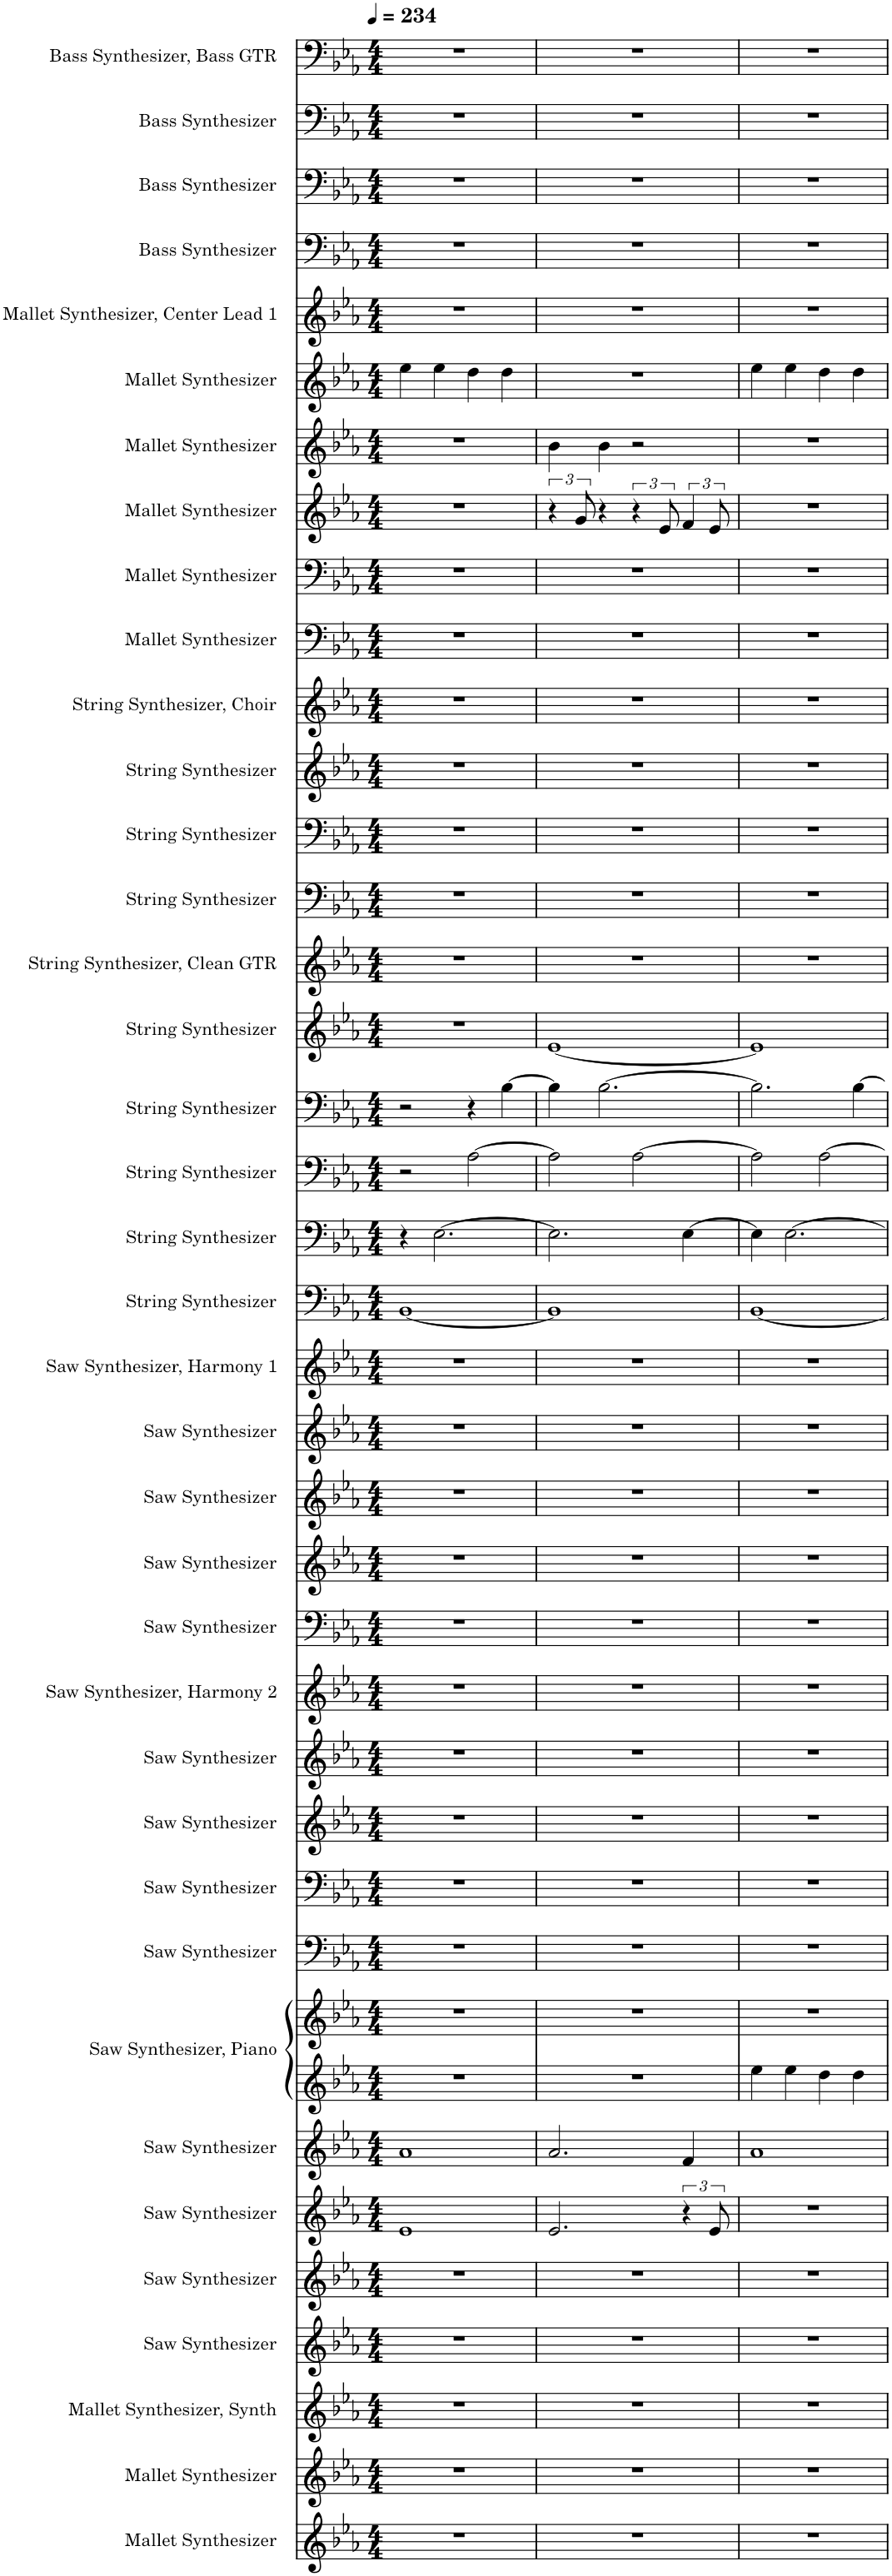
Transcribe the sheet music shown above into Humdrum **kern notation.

**kern	**kern	**kern	**kern	**kern	**kern	**kern	**kern	**kern	**kern	**kern	**kern	**kern	**kern	**kern	**kern	**kern	**kern	**kern	**kern	**kern	**kern	**kern	**kern	**kern	**kern	**kern	**kern	**kern	**kern	**kern	**kern	**kern	**kern	**kern	**kern	**kern	**kern	**kern
*part38	*part37	*part36	*part35	*part34	*part33	*part32	*part31	*part31	*part30	*part29	*part28	*part27	*part26	*part25	*part24	*part23	*part22	*part21	*part20	*part19	*part18	*part17	*part16	*part15	*part14	*part13	*part12	*part11	*part10	*part9	*part8	*part7	*part6	*part5	*part4	*part3	*part2	*part1
*staff39	*staff38	*staff37	*staff36	*staff35	*staff34	*staff33	*staff32	*staff31	*staff30	*staff29	*staff28	*staff27	*staff26	*staff25	*staff24	*staff23	*staff22	*staff21	*staff20	*staff19	*staff18	*staff17	*staff16	*staff15	*staff14	*staff13	*staff12	*staff11	*staff10	*staff9	*staff8	*staff7	*staff6	*staff5	*staff4	*staff3	*staff2	*staff1
*I"Mallet Synthesizer	*I"Mallet Synthesizer	*I"Mallet Synthesizer, Synth	*I"Saw Synthesizer	*I"Saw Synthesizer	*I"Saw Synthesizer	*I"Saw Synthesizer	*I"Saw Synthesizer, Piano	*	*I"Saw Synthesizer	*I"Saw Synthesizer	*I"Saw Synthesizer	*I"Saw Synthesizer	*I"Saw Synthesizer, Harmony 2	*I"Saw Synthesizer	*I"Saw Synthesizer	*I"Saw Synthesizer	*I"Saw Synthesizer	*I"Saw Synthesizer, Harmony 1	*I"String Synthesizer	*I"String Synthesizer	*I"String Synthesizer	*I"String Synthesizer	*I"String Synthesizer	*I"String Synthesizer, Clean GTR	*I"String Synthesizer	*I"String Synthesizer	*I"String Synthesizer	*I"String Synthesizer, Choir	*I"Mallet Synthesizer	*I"Mallet Synthesizer	*I"Mallet Synthesizer	*I"Mallet Synthesizer	*I"Mallet Synthesizer	*I"Mallet Synthesizer, Center Lead 1	*I"Bass Synthesizer	*I"Bass Synthesizer	*I"Bass Synthesizer	*I"Bass Synthesizer, Bass GTR
*I'Mal. Syn.	*I'Mal. Syn.	*I'Mal. Syn.	*I'Synth.	*I'Synth.	*I'Synth.	*I'Synth.	*I'Synth.	*	*I'Synth.	*I'Synth.	*I'Synth.	*I'Synth.	*I'Synth.	*I'Synth.	*I'Synth.	*I'Synth.	*I'Synth.	*I'Synth.	*I'Synth.	*I'Synth.	*I'Synth.	*I'Synth.	*I'Synth.	*I'Synth.	*I'Synth.	*I'Synth.	*I'Synth.	*I'Synth.	*I'Mal. Syn.	*I'Mal. Syn.	*I'Mal. Syn.	*I'Mal. Syn.	*I'Mal. Syn.	*I'Mal. Syn.	*I'Synth.	*I'Synth.	*I'Synth.	*I'Synth.
*clefG2	*clefG2	*clefG2	*clefG2	*clefG2	*clefG2	*clefG2	*clefG2	*clefG2	*clefF4	*clefF4	*clefG2	*clefG2	*clefG2	*clefF4	*clefG2	*clefG2	*clefG2	*clefG2	*clefF4	*clefF4	*clefF4	*clefF4	*clefG2	*clefG2	*clefF4	*clefF4	*clefG2	*clefG2	*clefF4	*clefF4	*clefG2	*clefG2	*clefG2	*clefG2	*clefF4	*clefF4	*clefF4	*clefF4
*k[b-e-a-]	*k[b-e-a-]	*k[b-e-a-]	*k[b-e-a-]	*k[b-e-a-]	*k[b-e-a-]	*k[b-e-a-]	*k[b-e-a-]	*k[b-e-a-]	*k[b-e-a-]	*k[b-e-a-]	*k[b-e-a-]	*k[b-e-a-]	*k[b-e-a-]	*k[b-e-a-]	*k[b-e-a-]	*k[b-e-a-]	*k[b-e-a-]	*k[b-e-a-]	*k[b-e-a-]	*k[b-e-a-]	*k[b-e-a-]	*k[b-e-a-]	*k[b-e-a-]	*k[b-e-a-]	*k[b-e-a-]	*k[b-e-a-]	*k[b-e-a-]	*k[b-e-a-]	*k[b-e-a-]	*k[b-e-a-]	*k[b-e-a-]	*k[b-e-a-]	*k[b-e-a-]	*k[b-e-a-]	*k[b-e-a-]	*k[b-e-a-]	*k[b-e-a-]	*k[b-e-a-]
*M4/4	*M4/4	*M4/4	*M4/4	*M4/4	*M4/4	*M4/4	*M4/4	*M4/4	*M4/4	*M4/4	*M4/4	*M4/4	*M4/4	*M4/4	*M4/4	*M4/4	*M4/4	*M4/4	*M4/4	*M4/4	*M4/4	*M4/4	*M4/4	*M4/4	*M4/4	*M4/4	*M4/4	*M4/4	*M4/4	*M4/4	*M4/4	*M4/4	*M4/4	*M4/4	*M4/4	*M4/4	*M4/4	*M4/4
*MM234	*MM234	*MM234	*MM234	*MM234	*MM234	*MM234	*MM234	*MM234	*MM234	*MM234	*MM234	*MM234	*MM234	*MM234	*MM234	*MM234	*MM234	*MM234	*MM234	*MM234	*MM234	*MM234	*MM234	*MM234	*MM234	*MM234	*MM234	*MM234	*MM234	*MM234	*MM234	*MM234	*MM234	*MM234	*MM234	*MM234	*MM234	*MM234
=1	=1	=1	=1	=1	=1	=1	=1	=1	=1	=1	=1	=1	=1	=1	=1	=1	=1	=1	=1	=1	=1	=1	=1	=1	=1	=1	=1	=1	=1	=1	=1	=1	=1	=1	=1	=1	=1	=1
1r	1r	1r	1r	1r	1e-	1a-	1r	1r	1r	1r	1r	1r	1r	1r	1r	1r	1r	1r	[1BB-	4r	2r	2r	1r	1r	1r	1r	1r	1r	1r	1r	1r	1r	4ee-\	1r	1r	1r	1r	1r
.	.	.	.	.	.	.	.	.	.	.	.	.	.	.	.	.	.	.	.	[2.E-\	.	.	.	.	.	.	.	.	.	.	.	.	4ee-\	.	.	.	.	.
.	.	.	.	.	.	.	.	.	.	.	.	.	.	.	.	.	.	.	.	.	[2A-\	4r	.	.	.	.	.	.	.	.	.	.	4dd\	.	.	.	.	.
.	.	.	.	.	.	.	.	.	.	.	.	.	.	.	.	.	.	.	.	.	.	[4B-\	.	.	.	.	.	.	.	.	.	.	4dd\	.	.	.	.	.
=2	=2	=2	=2	=2	=2	=2	=2	=2	=2	=2	=2	=2	=2	=2	=2	=2	=2	=2	=2	=2	=2	=2	=2	=2	=2	=2	=2	=2	=2	=2	=2	=2	=2	=2	=2	=2	=2	=2
1r	1r	1r	1r	1r	2.e-/	2.a-/	1r	1r	1r	1r	1r	1r	1r	1r	1r	1r	1r	1r	1BB-]	2.E-\]	2A-\]	4B-\]	[1e-	1r	1r	1r	1r	1r	1r	1r	6r	4b-\	1r	1r	1r	1r	1r	1r
.	.	.	.	.	.	.	.	.	.	.	.	.	.	.	.	.	.	.	.	.	.	.	.	.	.	.	.	.	.	.	12g/	.	.	.	.	.	.	.
.	.	.	.	.	.	.	.	.	.	.	.	.	.	.	.	.	.	.	.	.	.	[2.B-\	.	.	.	.	.	.	.	.	4r	4b-\	.	.	.	.	.	.
.	.	.	.	.	.	.	.	.	.	.	.	.	.	.	.	.	.	.	.	.	[2A-\	.	.	.	.	.	.	.	.	.	6r	2r	.	.	.	.	.	.
.	.	.	.	.	.	.	.	.	.	.	.	.	.	.	.	.	.	.	.	.	.	.	.	.	.	.	.	.	.	.	12e-/	.	.	.	.	.	.	.
.	.	.	.	.	6r	4f/	.	.	.	.	.	.	.	.	.	.	.	.	.	[4E-\	.	.	.	.	.	.	.	.	.	.	6f/	.	.	.	.	.	.	.
.	.	.	.	.	12e-/	.	.	.	.	.	.	.	.	.	.	.	.	.	.	.	.	.	.	.	.	.	.	.	.	.	12e-/	.	.	.	.	.	.	.
=3	=3	=3	=3	=3	=3	=3	=3	=3	=3	=3	=3	=3	=3	=3	=3	=3	=3	=3	=3	=3	=3	=3	=3	=3	=3	=3	=3	=3	=3	=3	=3	=3	=3	=3	=3	=3	=3	=3
1r	1r	1r	1r	1r	1r	1a-	4ee-\	1r	1r	1r	1r	1r	1r	1r	1r	1r	1r	1r	[1BB-	4E-\]	2A-\]	2.B-\]	1e-]	1r	1r	1r	1r	1r	1r	1r	1r	1r	4ee-\	1r	1r	1r	1r	1r
.	.	.	.	.	.	.	4ee-\	.	.	.	.	.	.	.	.	.	.	.	.	[2.E-\	.	.	.	.	.	.	.	.	.	.	.	.	4ee-\	.	.	.	.	.
.	.	.	.	.	.	.	4dd\	.	.	.	.	.	.	.	.	.	.	.	.	.	[2A-\	.	.	.	.	.	.	.	.	.	.	.	4dd\	.	.	.	.	.
.	.	.	.	.	.	.	4dd\	.	.	.	.	.	.	.	.	.	.	.	.	.	.	[4B-\	.	.	.	.	.	.	.	.	.	.	4dd\	.	.	.	.	.
=	=	=	=	=	=	=	=	=	=	=	=	=	=	=	=	=	=	=	=	=	=	=	=	=	=	=	=	=	=	=	=	=	=	=	=	=	=	=
*-	*-	*-	*-	*-	*-	*-	*-	*-	*-	*-	*-	*-	*-	*-	*-	*-	*-	*-	*-	*-	*-	*-	*-	*-	*-	*-	*-	*-	*-	*-	*-	*-	*-	*-	*-	*-	*-	*-
